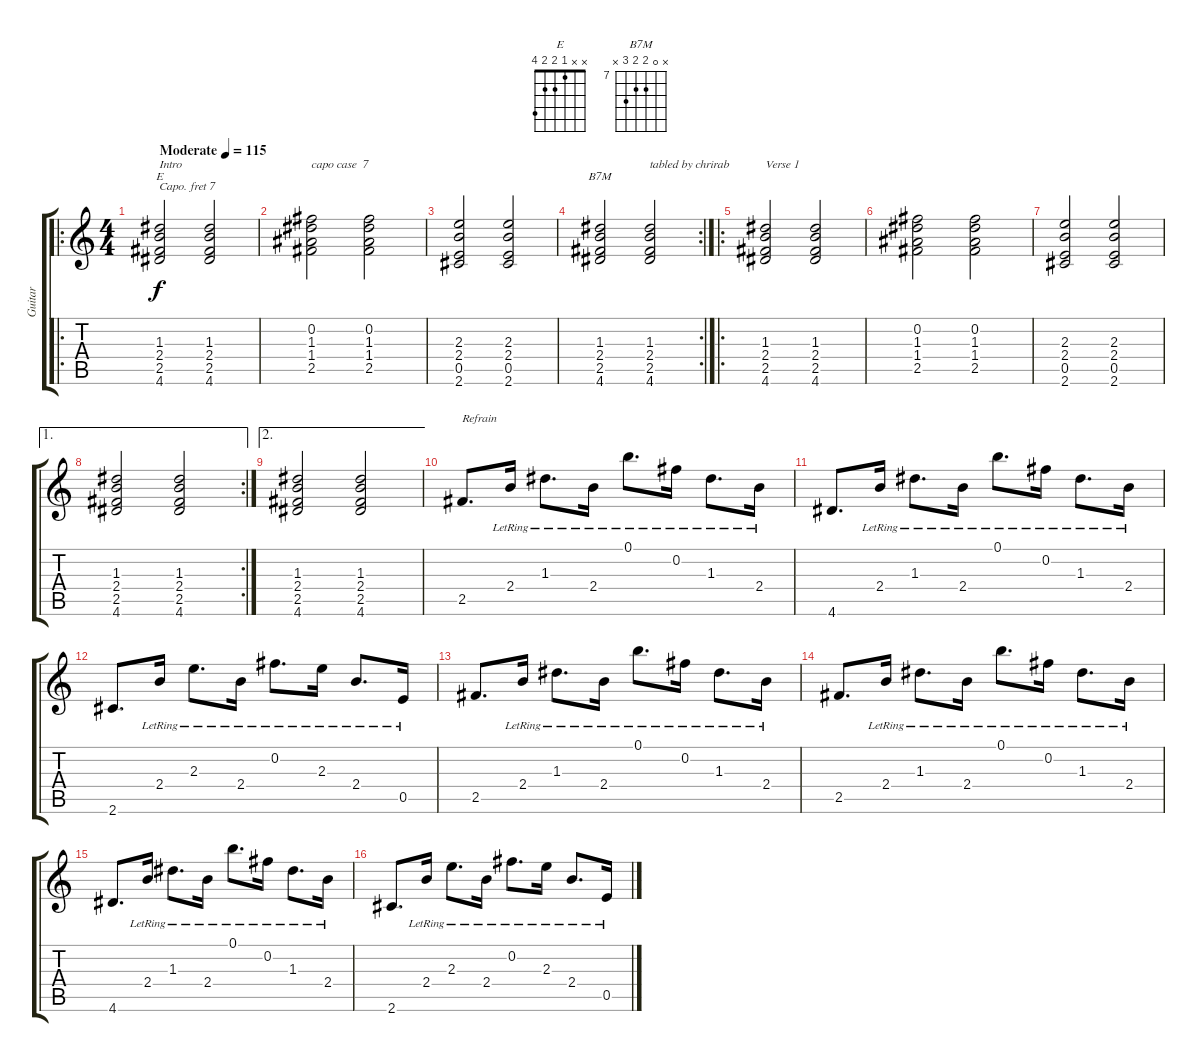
\track ("Guitar" "Guitar") {instrument acousticguitarnylon}
\staff {score tabs}
\capo 7
\tuning (E4 B3 G3 D3 A2 E2) {hide}
\chord ("E" x x 1 2 2 4)
\chord ("B7M" x 0 8 8 9 x) {firstfret 7}
\ro
\ts (4 4)
\tempo (115 "Moderate")
\clef g2
\ks c
(1.3 2.4 2.5 4.6).2{ch "E" txt "Intro" dy f instrument acousticguitarnylon} (1.3 2.4 2.5 4.6).2 |
(0.2 1.3 1.4 2.5).2{txt "capo case  7"} (0.2 1.3 1.4 2.5).2 |
(2.3 2.4 0.5 2.6).2 (2.3 2.4 0.5 2.6).2 |
\rc 2
(1.3 2.4 2.5 4.6).2{ch "B7M" txt " "} (1.3 2.4 2.5 4.6).2{txt "tabled by chrirab"} |
\ro
(1.3 2.4 2.5 4.6).2{txt "Verse 1"} (1.3 2.4 2.5 4.6).2 |
(0.2 1.3 1.4 2.5).2 (0.2 1.3 1.4 2.5).2 |
(2.3 2.4 0.5 2.6).2 (2.3 2.4 0.5 2.6).2 |
\ae 1
\rc 2
(1.3 2.4 2.5 4.6).2 (1.3 2.4 2.5 4.6).2 |
\ae 2
(1.3 2.4 2.5 4.6).2 (1.3 2.4 2.5 4.6).2 |
2.5.8{d txt "Refrain"} 2.4{lr}.16 1.3{lr}.8{d} 2.4{lr}.16 0.1{lr}.8{d} 0.2{lr}.16 1.3{lr}.8{d} 2.4{lr}.16 |
4.6.8{d} 2.4{lr}.16 1.3{lr}.8{d} 2.4{lr}.16 0.1{lr}.8{d} 0.2{lr}.16 1.3{lr}.8{d} 2.4{lr}.16 |
2.6.8{d} 2.4{lr}.16 2.3{lr}.8{d} 2.4{lr}.16 0.2{lr}.8{d} 2.3{lr}.16 2.4{lr}.8{d} 0.5{lr}.16 |
2.5.8{d} 2.4{lr}.16 1.3{lr}.8{d} 2.4{lr}.16 0.1{lr}.8{d} 0.2{lr}.16 1.3{lr}.8{d} 2.4{lr}.16 |
2.5.8{d} 2.4{lr}.16 1.3{lr}.8{d} 2.4{lr}.16 0.1{lr}.8{d} 0.2{lr}.16 1.3{lr}.8{d} 2.4{lr}.16 |
4.6.8{d} 2.4{lr}.16 1.3{lr}.8{d} 2.4{lr}.16 0.1{lr}.8{d} 0.2{lr}.16 1.3{lr}.8{d} 2.4{lr}.16 |
2.6.8{d} 2.4{lr}.16 2.3{lr}.8{d} 2.4{lr}.16 0.2{lr}.8{d} 2.3{lr}.16 2.4{lr}.8{d} 0.5{lr}.16
